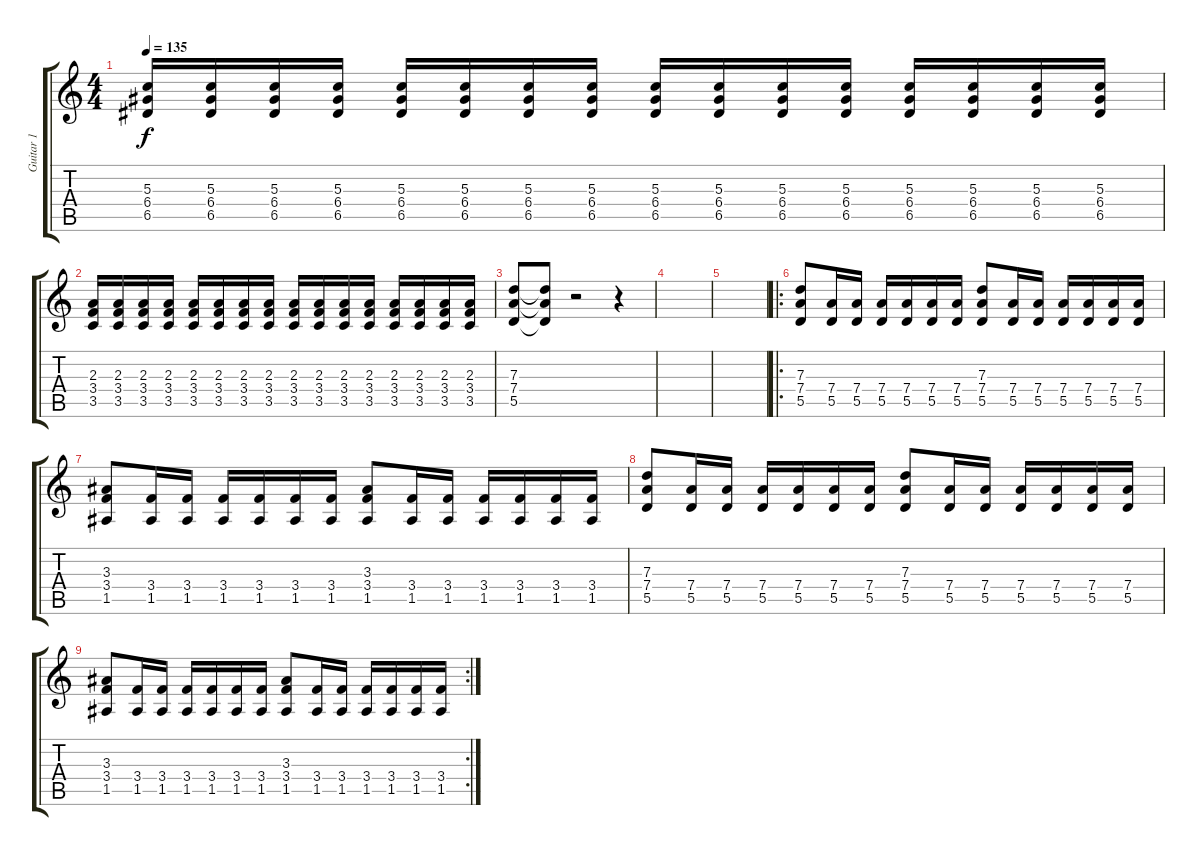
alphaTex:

\track ("Guitar 1" "Guitar 1") {instrument distortionguitar}
\staff {score tabs}
\tuning (E4 B3 G3 D3 A2 E2) {hide}
\ts (4 4)
\tempo 135
\clef g2
\ks c
(5.3 6.4 6.5).16{dy f volume 14} (5.3 6.4 6.5).16 (5.3 6.4 6.5).16 (5.3 6.4 6.5).16 (5.3 6.4 6.5).16 (5.3 6.4 6.5).16 (5.3 6.4 6.5).16 (5.3 6.4 6.5).16 (5.3 6.4 6.5).16 (5.3 6.4 6.5).16 (5.3 6.4 6.5).16 (5.3 6.4 6.5).16 (5.3 6.4 6.5).16 (5.3 6.4 6.5).16 (5.3 6.4 6.5).16 (5.3 6.4 6.5).16 |
(2.3 3.4 3.5).16 (2.3 3.4 3.5).16 (2.3 3.4 3.5).16 (2.3 3.4 3.5).16 (2.3 3.4 3.5).16 (2.3 3.4 3.5).16 (2.3 3.4 3.5).16 (2.3 3.4 3.5).16 (2.3 3.4 3.5).16 (2.3 3.4 3.5).16 (2.3 3.4 3.5).16 (2.3 3.4 3.5).16 (2.3 3.4 3.5).16 (2.3 3.4 3.5).16 (2.3 3.4 3.5).16 (2.3 3.4 3.5).16 |
(7.3 7.4 5.5).8 (7.3{t} 7.4{t} 5.5{t}).8 r.2 r.4 |
|
|
\ro
(7.3 7.4 5.5).8 (7.4 5.5).16 (7.4 5.5).16 (7.4 5.5).16 (7.4 5.5).16 (7.4 5.5).16 (7.4 5.5).16 (7.3 7.4 5.5).8 (7.4 5.5).16 (7.4 5.5).16 (7.4 5.5).16 (7.4 5.5).16 (7.4 5.5).16 (7.4 5.5).16 |
(3.3 3.4 1.5).8 (3.4 1.5).16 (3.4 1.5).16 (3.4 1.5).16 (3.4 1.5).16 (3.4 1.5).16 (3.4 1.5).16 (3.3 3.4 1.5).8 (3.4 1.5).16 (3.4 1.5).16 (3.4 1.5).16 (3.4 1.5).16 (3.4 1.5).16 (3.4 1.5).16 |
(7.3 7.4 5.5).8 (7.4 5.5).16 (7.4 5.5).16 (7.4 5.5).16 (7.4 5.5).16 (7.4 5.5).16 (7.4 5.5).16 (7.3 7.4 5.5).8 (7.4 5.5).16 (7.4 5.5).16 (7.4 5.5).16 (7.4 5.5).16 (7.4 5.5).16 (7.4 5.5).16 |
\rc 2
(3.3 3.4 1.5).8 (3.4 1.5).16 (3.4 1.5).16 (3.4 1.5).16 (3.4 1.5).16 (3.4 1.5).16 (3.4 1.5).16 (3.3 3.4 1.5).8 (3.4 1.5).16 (3.4 1.5).16 (3.4 1.5).16 (3.4 1.5).16 (3.4 1.5).16 (3.4 1.5).16
